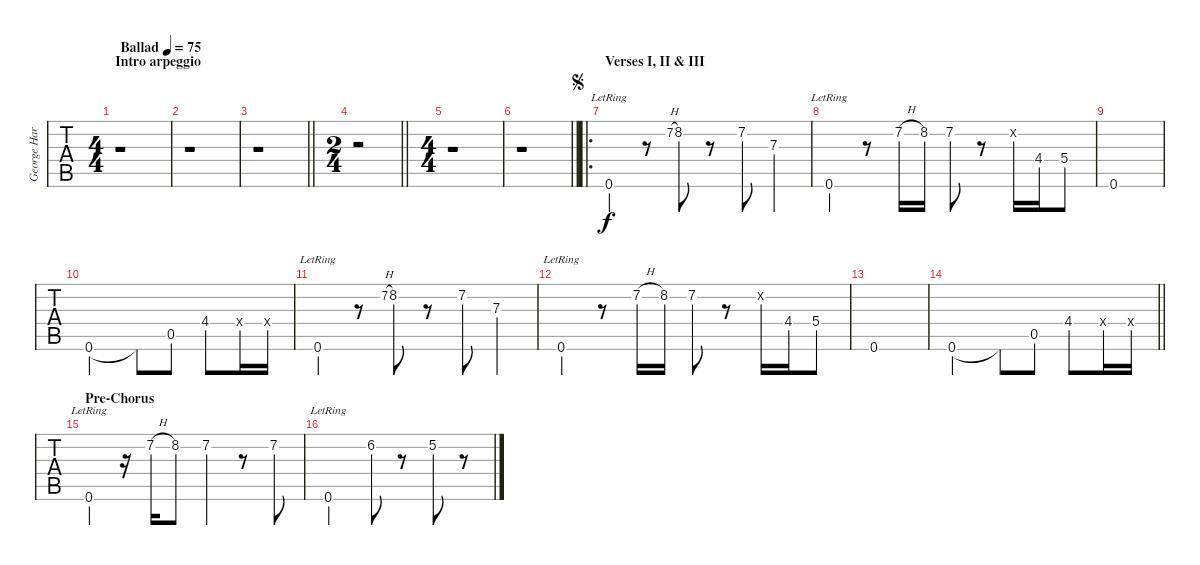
\track ("George Harrison's lead guitar" "George Har") {instrument acousticguitarsteel}
\staff {tabs}
\tuning (E4 B3 G3 D3 A2 D2) {hide}
\ts (4 4)
\section ("" "Intro arpeggio")
\tempo (75 "Ballad")
\clef g2
\ks d
r.1{dy f instrument acousticguitarsteel} |
r.1 |
\barLineRight lightlight
r.1 |
\ts (2 4)
\barLineRight lightlight
r.2 |
\ts (4 4)
r.1 |
\barLineRight lightlight
r.1 |
\ro
\section ("" "Verses I, II & III")
\jump segno
0.6{lr}.4 r.8 7.2{h}.8{gr} 8.2.8 r.8 7.2.8 7.3.4 |
0.6{lr}.4 r.8 7.2{h}.16 8.2.16 7.2.8 r.8 0.2{x}.16 4.4.16 5.4.8 |
0.6.1 |
0.6.2 0.6{t}.8 0.5.8 4.4.8 0.4{x}.16 0.4{x}.16 |
0.6{lr}.4 r.8 7.2{h}.8{gr} 8.2.8 r.8 7.2.8 7.3.4 |
0.6{lr}.4 r.8 7.2{h}.16 8.2.16 7.2.8 r.8 0.2{x}.16 4.4.16 5.4.8 |
0.6.1 |
\barLineRight lightlight
0.6.2 0.6{t}.8 0.5.8 4.4.8 0.4{x}.16 0.4{x}.16 |
\section ("" "Pre-Chorus")
0.6{lr}.4 r.16 7.2{h}.16 8.2.8 7.2.4 r.8 7.2.8 |
0.6{lr}.2 6.2.8 r.8 5.2.8 r.8
